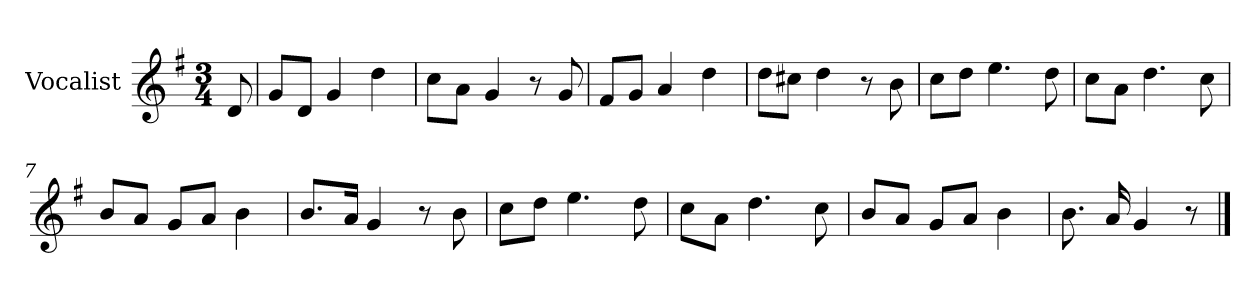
**kern
*part1
*staff1
*I"Vocalist
*k[f#]
*G:
*M3/4
=
8d
=1
8gL
8dJ
4g
4dd
=2
8ccL
8aJ
4g
8r
8g
=3
8f#L
8gJ
4a
4dd
=4
8ddL
8cc#XJ
4dd
8r
8b
=5
8ccL
8ddJ
4.ee
8dd
=6
8ccL
8aJ
4.dd
8cc
=7
8bL
8aJ
8gL
8aJ
4b
=8
8.bL
16aJk
4g
8r
8b
=9
8ccL
8ddJ
4.ee
8dd
=10
8ccL
8aJ
4.dd
8cc
=11
8bL
8aJ
8gL
8aJ
4b
=12
8.b
16a
4g
8r
==
*-
